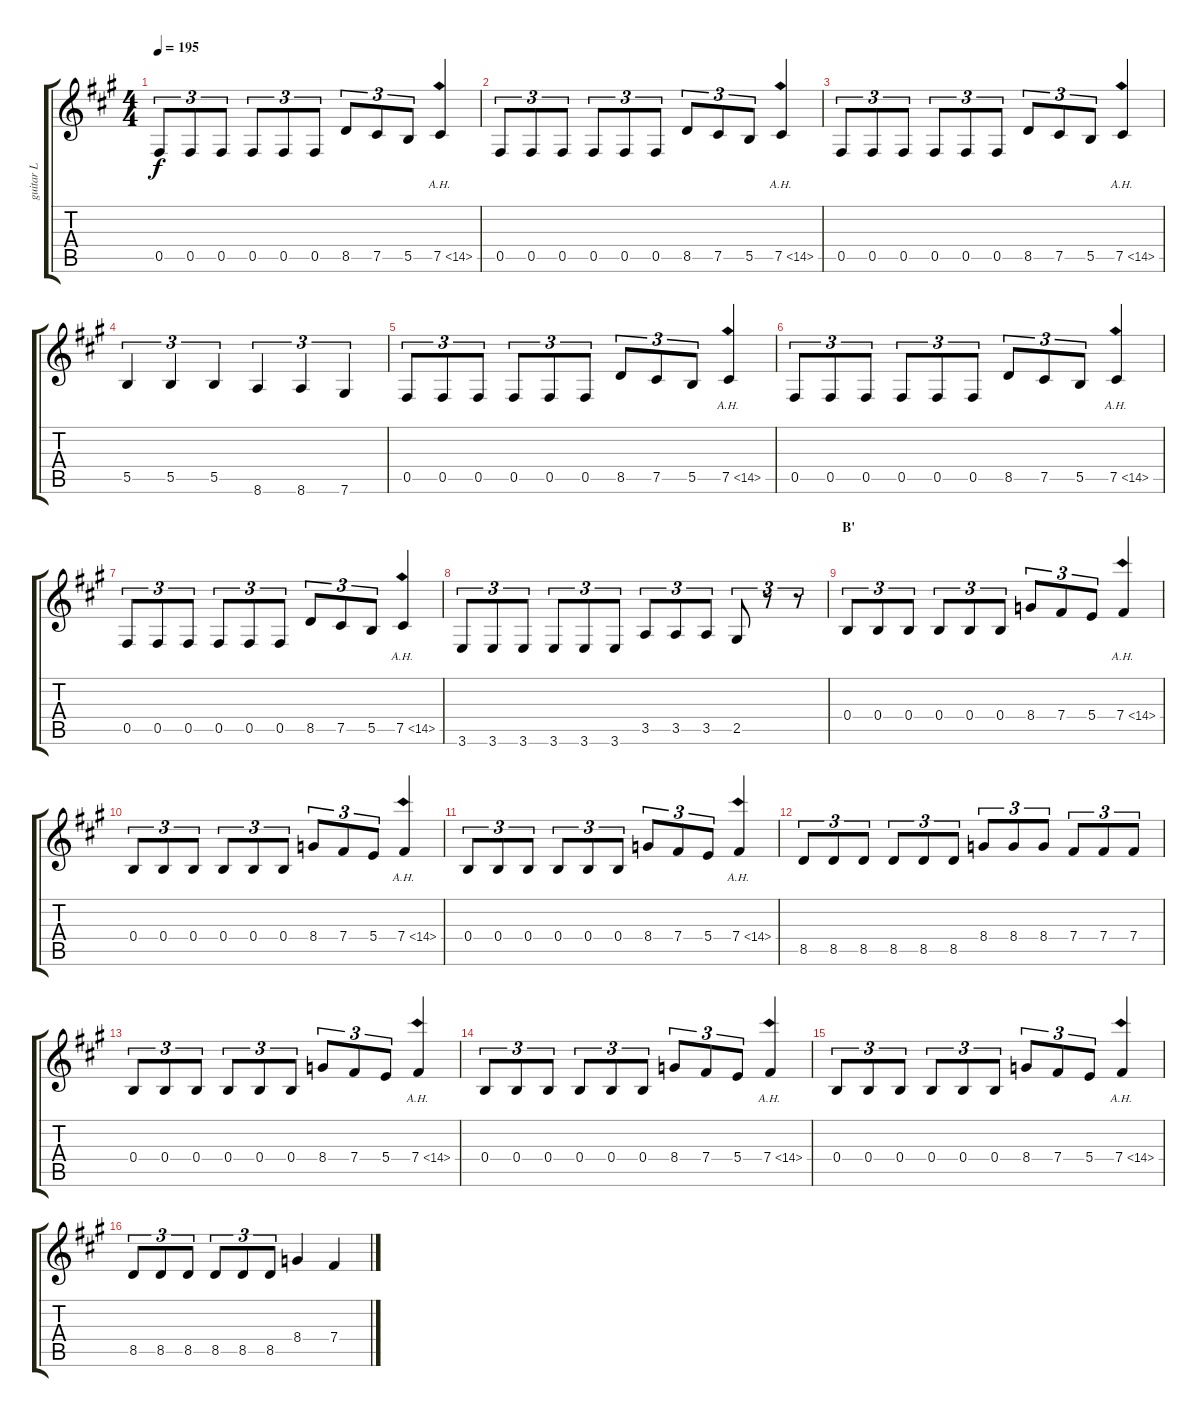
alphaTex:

\track ("guitar L" "guitar L") {instrument distortionguitar}
\staff {score tabs}
\tuning (Db4 Ab3 E3 B2 Gb2 Db2) {hide}
\ts (4 4)
\tempo 195
\clef g2
\ks a
0.5.8{tu (3 2) dy f} 0.5.8{tu (3 2)} 0.5.8{tu (3 2)} 0.5.8{tu (3 2)} 0.5.8{tu (3 2)} 0.5.8{tu (3 2)} 8.5.8{tu (3 2)} 7.5.8{tu (3 2)} 5.5.8{tu (3 2)} 7.5{ah 7}.4 |
0.5.8{tu (3 2)} 0.5.8{tu (3 2)} 0.5.8{tu (3 2)} 0.5.8{tu (3 2)} 0.5.8{tu (3 2)} 0.5.8{tu (3 2)} 8.5.8{tu (3 2)} 7.5.8{tu (3 2)} 5.5.8{tu (3 2)} 7.5{ah 7}.4 |
0.5.8{tu (3 2)} 0.5.8{tu (3 2)} 0.5.8{tu (3 2)} 0.5.8{tu (3 2)} 0.5.8{tu (3 2)} 0.5.8{tu (3 2)} 8.5.8{tu (3 2)} 7.5.8{tu (3 2)} 5.5.8{tu (3 2)} 7.5{ah 7}.4 |
5.5.4{tu (3 2)} 5.5.4{tu (3 2)} 5.5.4{tu (3 2)} 8.6.4{tu (3 2)} 8.6.4{tu (3 2)} 7.6.4{tu (3 2)} |
0.5.8{tu (3 2)} 0.5.8{tu (3 2)} 0.5.8{tu (3 2)} 0.5.8{tu (3 2)} 0.5.8{tu (3 2)} 0.5.8{tu (3 2)} 8.5.8{tu (3 2)} 7.5.8{tu (3 2)} 5.5.8{tu (3 2)} 7.5{ah 7}.4 |
0.5.8{tu (3 2)} 0.5.8{tu (3 2)} 0.5.8{tu (3 2)} 0.5.8{tu (3 2)} 0.5.8{tu (3 2)} 0.5.8{tu (3 2)} 8.5.8{tu (3 2)} 7.5.8{tu (3 2)} 5.5.8{tu (3 2)} 7.5{ah 7}.4 |
0.5.8{tu (3 2)} 0.5.8{tu (3 2)} 0.5.8{tu (3 2)} 0.5.8{tu (3 2)} 0.5.8{tu (3 2)} 0.5.8{tu (3 2)} 8.5.8{tu (3 2)} 7.5.8{tu (3 2)} 5.5.8{tu (3 2)} 7.5{ah 7}.4 |
3.6.8{tu (3 2)} 3.6.8{tu (3 2)} 3.6.8{tu (3 2)} 3.6.8{tu (3 2)} 3.6.8{tu (3 2)} 3.6.8{tu (3 2)} 3.5.8{tu (3 2)} 3.5.8{tu (3 2)} 3.5.8{tu (3 2)} 2.5.8{tu (3 2)} r.8{tu (3 2)} r.8{tu (3 2)} |
\section ("" "B'")
0.4.8{tu (3 2)} 0.4.8{tu (3 2)} 0.4.8{tu (3 2)} 0.4.8{tu (3 2)} 0.4.8{tu (3 2)} 0.4.8{tu (3 2)} 8.4.8{tu (3 2)} 7.4.8{tu (3 2)} 5.4.8{tu (3 2)} 7.4{ah 7}.4 |
0.4.8{tu (3 2)} 0.4.8{tu (3 2)} 0.4.8{tu (3 2)} 0.4.8{tu (3 2)} 0.4.8{tu (3 2)} 0.4.8{tu (3 2)} 8.4.8{tu (3 2)} 7.4.8{tu (3 2)} 5.4.8{tu (3 2)} 7.4{ah 7}.4 |
0.4.8{tu (3 2)} 0.4.8{tu (3 2)} 0.4.8{tu (3 2)} 0.4.8{tu (3 2)} 0.4.8{tu (3 2)} 0.4.8{tu (3 2)} 8.4.8{tu (3 2)} 7.4.8{tu (3 2)} 5.4.8{tu (3 2)} 7.4{ah 7}.4 |
8.5.8{tu (3 2)} 8.5.8{tu (3 2)} 8.5.8{tu (3 2)} 8.5.8{tu (3 2)} 8.5.8{tu (3 2)} 8.5.8{tu (3 2)} 8.4.8{tu (3 2)} 8.4.8{tu (3 2)} 8.4.8{tu (3 2)} 7.4.8{tu (3 2)} 7.4.8{tu (3 2)} 7.4.8{tu (3 2)} |
0.4.8{tu (3 2)} 0.4.8{tu (3 2)} 0.4.8{tu (3 2)} 0.4.8{tu (3 2)} 0.4.8{tu (3 2)} 0.4.8{tu (3 2)} 8.4.8{tu (3 2)} 7.4.8{tu (3 2)} 5.4.8{tu (3 2)} 7.4{ah 7}.4 |
0.4.8{tu (3 2)} 0.4.8{tu (3 2)} 0.4.8{tu (3 2)} 0.4.8{tu (3 2)} 0.4.8{tu (3 2)} 0.4.8{tu (3 2)} 8.4.8{tu (3 2)} 7.4.8{tu (3 2)} 5.4.8{tu (3 2)} 7.4{ah 7}.4 |
0.4.8{tu (3 2)} 0.4.8{tu (3 2)} 0.4.8{tu (3 2)} 0.4.8{tu (3 2)} 0.4.8{tu (3 2)} 0.4.8{tu (3 2)} 8.4.8{tu (3 2)} 7.4.8{tu (3 2)} 5.4.8{tu (3 2)} 7.4{ah 7}.4 |
8.5.8{tu (3 2)} 8.5.8{tu (3 2)} 8.5.8{tu (3 2)} 8.5.8{tu (3 2)} 8.5.8{tu (3 2)} 8.5.8{tu (3 2)} 8.4.4 7.4.4
